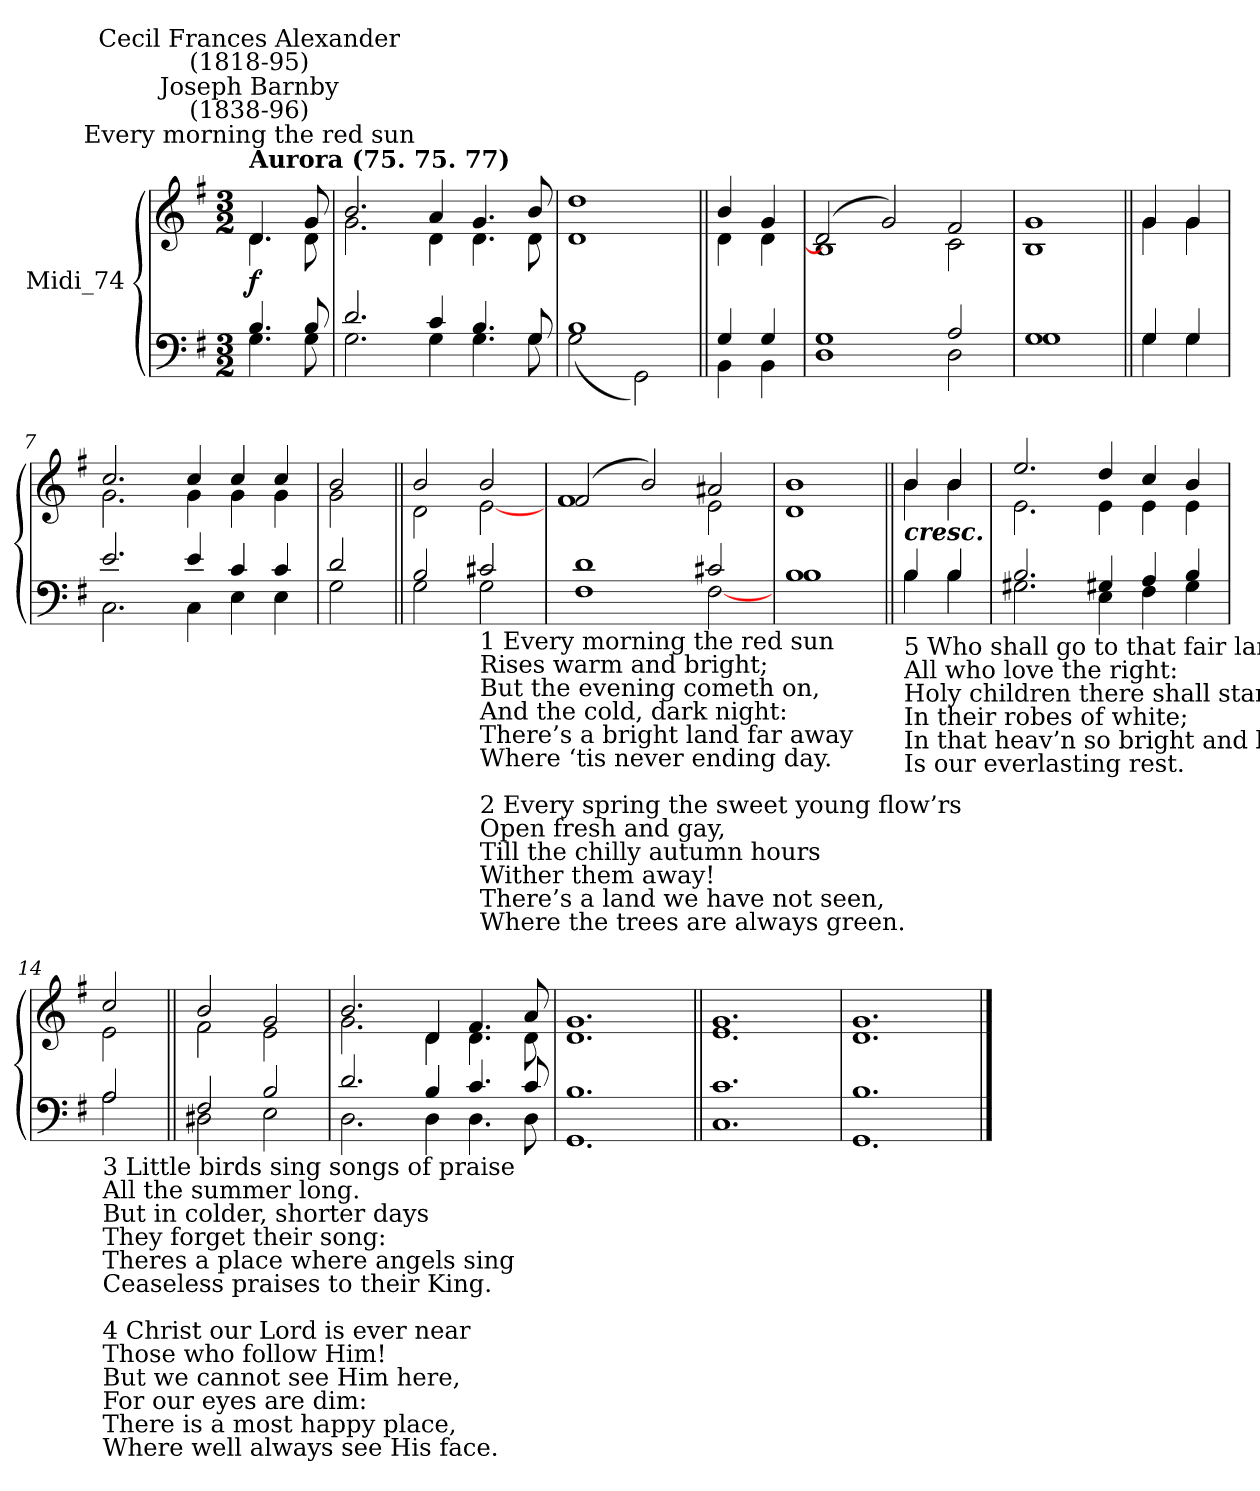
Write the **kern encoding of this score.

**kern	**kern	**dynam
*part2	*part1	*part1
*staff2	*staff1	*staff1
*I"Midi_74	*I"Midi_74	*
*clefF4	*clefG2	*
*k[f#]	*k[f#]	*
*G:	*G:	*
*M3/2	*M3/2	*
=	=	=
*^	*^	*
!	!	!LO:TX:a:B:t=Aurora (75. 75. 77)	!	!
!	!	!LO:TX:a:cj:t=Every morning the red sun	!	!
!	!	!LO:TX:a:cj:t=Joseph Barnby\n(1838-96)	!	!
!	!	!LO:TX:a:cj:t=Cecil Frances Alexander\n(1818-95)	!	!
!	!	!	!	!LO:DY:b
4.B/	4.G\	4.d/	4.d\	f
8B/	8G\	8g/	8d\	.
=1	=1	=1	=1	=1
2.d/	2.G\	2.b/	2.g\	.
4c/	4G\	4a/	4d\	.
4.B/	4.G\	4.g/	4.d\	.
8G/	8G\	8b/	8d\	.
=2	=2	=2	=2	=2
1B/	(2G\	1dd/	1d\	.
.	2GG\)	.	.	.
=3||	=3||	=3||	=3||	=3||
4G/	4BB\	4b/	4d\	.
4G/	4BB\	4g/	4d\	.
=4	=4	=4	=4	=4
1G/	1D\	(>2d/]	1B\	.
.	.	2g/)	.	.
2A/	2D\	2f#/	2c\	.
=5	=5	=5	=5	=5
1G/	1G\	1g/	1B\	.
=6||	=6||	=6||	=6||	=6||
4G/	4G\	4g/	4g\	.
4G/	4G\	4g/	4g\	.
=7	=7	=7	=7	=7
2.e/	2.C\	2.cc/	2.g\	.
4e/	4C\	4cc/	4g\	.
4c/	4E\	4cc/	4g\	.
4c/	4E\	4cc/	4g\	.
=8	=8	=8	=8	=8
2d/	2G\	2b/	2g\	.
!!LO:LB:g=z	!!
=9||	=9||	=9||	=9||	=9||
2B/	2G\	2b/	2d\	.
!LO:TX:b:t=1 Every morning the red sun\nRises warm and bright;\nBut the evening cometh on,\nAnd the cold, dark night&colon;\nThere’s a bright land far away\nWhere ‘tis never ending day.\n\n2 Every spring the sweet young flow’rs\nOpen fresh and gay,\nTill the chilly autumn hours\nWither them away!\nThere’s a land we have not seen,\nWhere the trees are always green.	!	!	!	!
2c#X/	2G\	2b/	[2e\	.
=10	=10	=10	=10	=10
1d/	1F#\	(2f#/	1f#\	.
.	.	2b/)	.	.
2c#X/	[2F#\	2a#X/	2e\	.
=11	=11	=11	=11	=11
1B/	1B\	1b/	1d\	.
=12||	=12||	=12||	=12||	=12||
!LO:TX:a:Bi:t=cresc.	!	!	!	!
!LO:TX:b:t=5 Who shall go to that fair land?\nAll who love the right&colon;\nHoly children there shall stand,\nIn their robes of white;\nIn that heav’n so bright and blest,\nIs our everlasting rest.	!	!	!	!
4B/	4B\	4b/	4b\	.
4B/	4B\	4b/	4b\	.
=13	=13	=13	=13	=13
2.B/	2.G#X\	2.ee/	2.e\	.
4G#X/	4E\	4dd/	4e\	.
4A/	4F#\	4cc/	4e\	.
4B/	4G#\	4b/	4e\	.
=14	=14	=14	=14	=14
!LO:TX:b:t=3 Little birds sing songs of praise\nAll the summer long.\nBut in colder, shorter days\nThey forget their song&colon;\nTheres a place where angels sing\nCeaseless praises to their King.\n\n4 Christ our Lord is ever near\nThose who follow Him!\nBut we cannot see Him here,\nFor our eyes are dim&colon;\nThere is a most happy place,\nWhere well always see His face.	!	!	!	!
2A/	2A\	2cc/	2e\	.
=15||	=15||	=15||	=15||	=15||
2F#/	2D#X\	2b/	2f#\	.
2B/	2E\	2g/	2e\	.
=16	=16	=16	=16	=16
2.d/	2.D\	2.b/	2.g\	.
4B/	4D\	4d/	4d\	.
4.c/	4.D\	4.f#/	4.d\	.
8c/	8D\	8a/	8d\	.
=17	=17	=17	=17	=17
1.B/	1.GG\	1.g/	1.d\	.
=18||	=18||	=18||	=18||	=18||
1.c/	1.C\	1.g/	1.e\	.
=19	=19	=19	=19	=19
1.B/	1.GG\	1.g/	1.d\	.
*v	*v	*	*	*
*	*v	*v	*
==	==	==
*-	*-	*-
